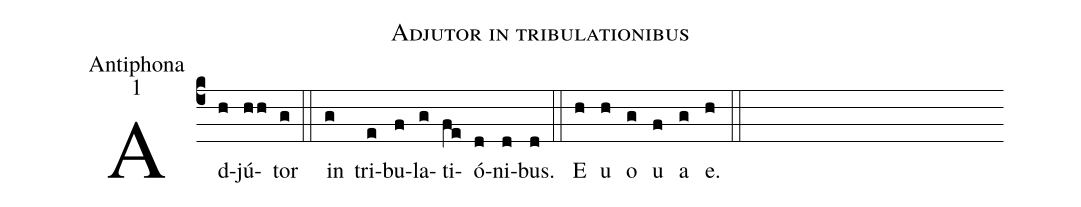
name:Adjutor in tribulationibus;
office-part:Antiphona;
mode:1;
%%
(c4)Ad(h)jú(hh)tor(g) (::) in(g) tri(e)bu(f)la(g)ti(fe)ó(d)ni(d)bus.(d) (::) E(h) u(h) o(g) u(f) a(g) e.(h) (::)
